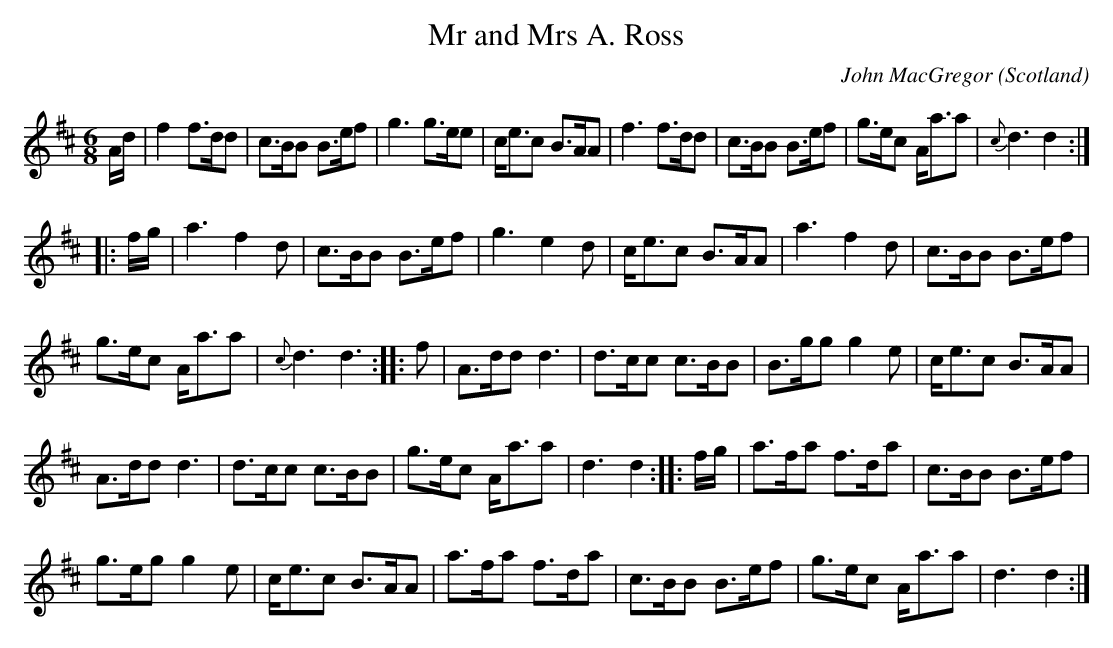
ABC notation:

X:1
T:Mr and Mrs A. Ross
O:Scotland
M:6/8
C:John MacGregor
K:D
A/d/|\
f2 f>dd|c>BB B>ef|g3 g>ee|c<ec B>AA|\
f3 f>dd|c>BB B>ef|g>ec A<aa|{c}d3 d2::
f/g/|\
a3 f2d|c>BB B>ef|g3 e2d|c<ec B>AA|\
a3 f2d|c>BB B>ef|
g>ec A<aa|{c}d3 d3::\
f|\
A>dd d3|d>cc c>BB|B>gg g2e|c<ec B>AA|
A>dd d3|d>cc c>BB|g>ec A<aa|d3 d2::\
f/g/|\
a>fa f>da|c>BB B>ef|
g>eg g2e|c<ec B>AA|\
a>fa f>da|c>BB B>ef|g>ec A<aa|d3 d2:|\
